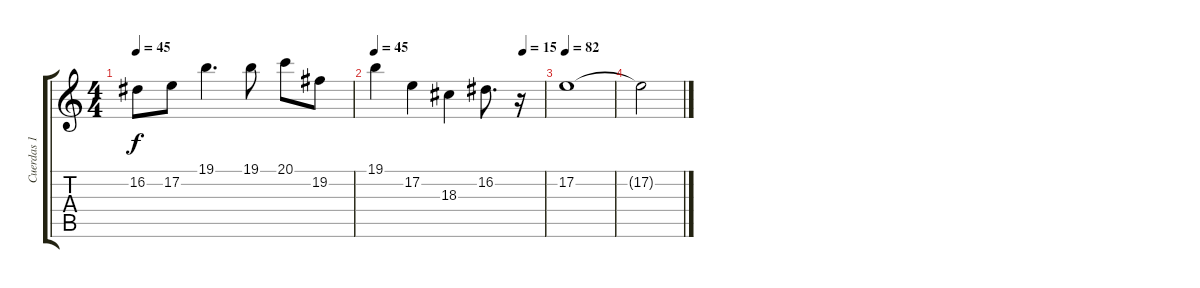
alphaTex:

\track ("Cuerdas 1" "Cuerdas 1") {instrument stringensemble1}
\staff {score tabs}
\tuning (E4 B3 G3 D3 A2 E2) {hide}
\ts (4 4)
\tempo 45
\clef g2
\ks c
16.2.8{dy f} 17.2.8 19.1.4{d} 19.1.8 20.1.8 19.2.8 |
\tempo 45
\tempo (15 0.875)
19.1.4 17.2.4 18.3.4 16.2.8{d} r.16 |
\tempo 82
17.2.1 |
17.2{t}.2
